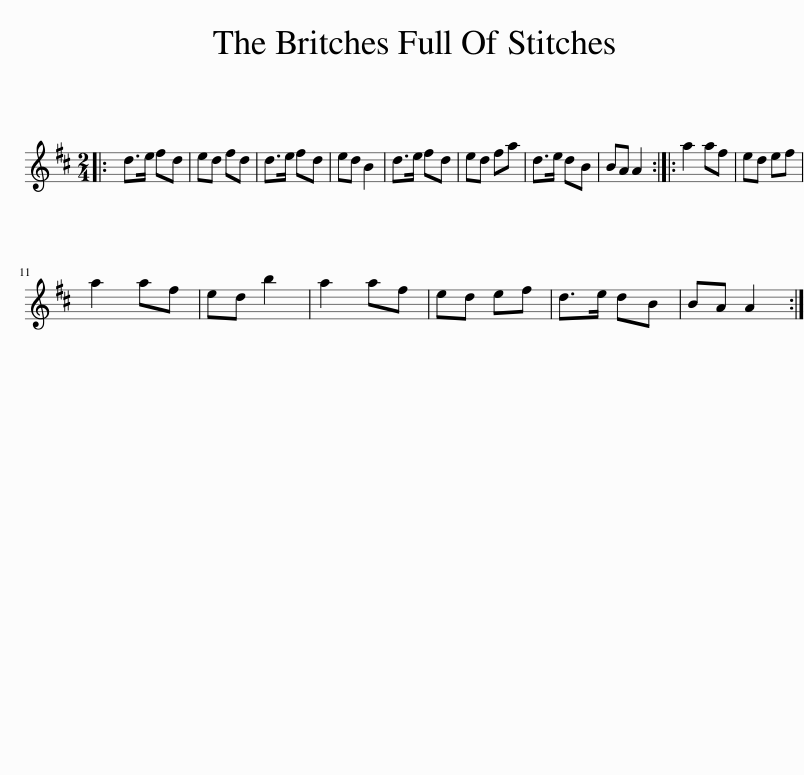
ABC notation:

X:1
L:1/8
M:2/4
I:linebreak $
K:D
V:1 treble
V:1
|: d>e fd | ed fd | d>e fd | ed B2 | d>e fd | %5
 ed fa | d>e dB | BA A2 :: a2 af | ed ef |$ %10
 a2 af | ed b2 | a2 af | ed ef | d>e dB | %15
 BA A2 :| %16
